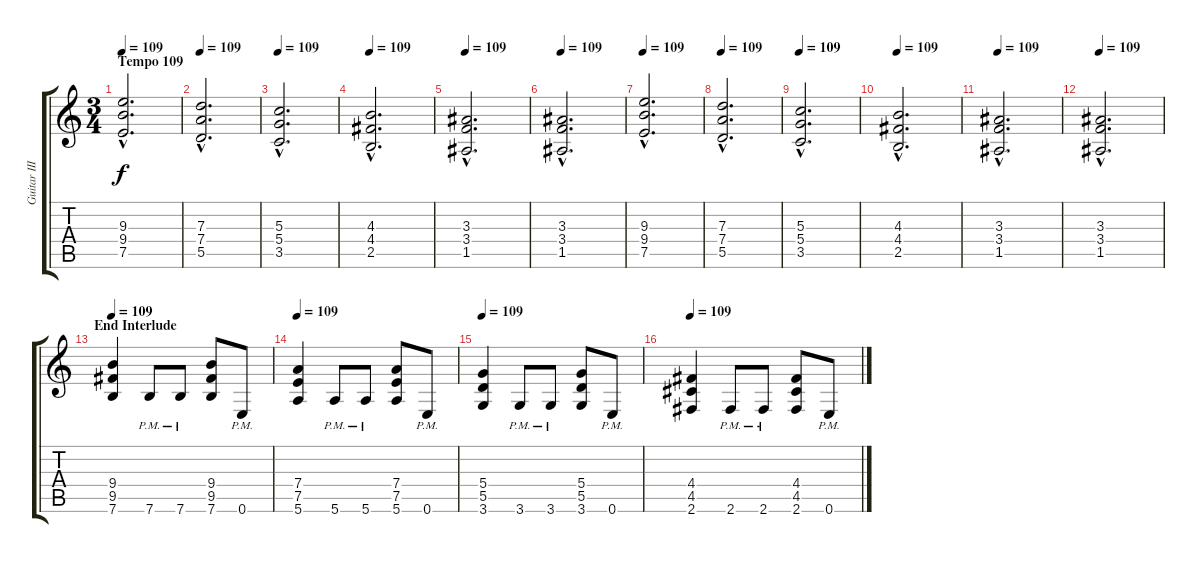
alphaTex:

\track ("Guitar III" "Guitar III") {instrument distortionguitar}
\staff {score tabs}
\tuning (E4 B3 G3 D3 A2 E2) {hide}
\ts (3 4)
\section ("" "Tempo 109")
\tempo 109
\clef g2
\ks c
(9.3{hac} 9.4{hac} 7.5{hac}).2{d dy f} |
\tempo 109
(7.3{hac} 7.4{hac} 5.5{hac}).2{d} |
\tempo 109
(5.3{hac} 5.4{hac} 3.5{hac}).2{d} |
\tempo 109
(4.3{hac} 4.4{hac} 2.5{hac}).2{d} |
\tempo 109
(3.3{hac} 3.4{hac} 1.5{hac}).2{d} |
\tempo 109
(3.3{hac} 3.4{hac} 1.5{hac}).2{d} |
\tempo 109
(9.3{hac} 9.4{hac} 7.5{hac}).2{d} |
\tempo 109
(7.3{hac} 7.4{hac} 5.5{hac}).2{d} |
\tempo 109
(5.3{hac} 5.4{hac} 3.5{hac}).2{d} |
\tempo 109
(4.3{hac} 4.4{hac} 2.5{hac}).2{d} |
\tempo 109
(3.3{hac} 3.4{hac} 1.5{hac}).2{d} |
\tempo 109
(3.3{hac} 3.4{hac} 1.5{hac}).2{d} |
\section ("" "End Interlude")
\tempo 109
(9.4 9.5 7.6).4 7.6{pm}.8 7.6{pm}.8 (9.4 9.5 7.6).8 0.6{pm}.8 |
\tempo 109
(7.4 7.5 5.6).4 5.6{pm}.8 5.6{pm}.8 (7.4 7.5 5.6).8 0.6{pm}.8 |
\tempo 109
(5.4 5.5 3.6).4 3.6{pm}.8 3.6{pm}.8 (5.4 5.5 3.6).8 0.6{pm}.8 |
\tempo 109
(4.4 4.5 2.6).4 2.6{pm}.8 2.6{pm}.8 (4.4 4.5 2.6).8 0.6{pm}.8
